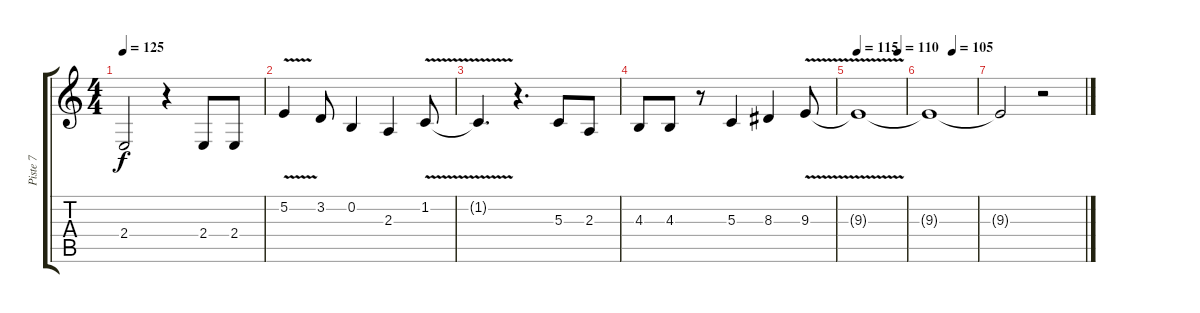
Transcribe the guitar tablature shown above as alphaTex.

\track ("Piste 7" "Piste 7") {instrument englishhorn}
\staff {score tabs}
\tuning (E4 B3 G3 D3 A2 E2) {hide}
\ts (4 4)
\tempo 125
\clef g2
\ks c
2.4{t}.2{dy f} r.4 2.4.8 2.4.8 |
5.2{v}.4 3.2.8 0.2.4 2.3.4 1.2{v}.8 |
1.2{t}.4{d} r.4{d} 5.3.8 2.3.8 |
4.3.8 4.3.8 r.8 5.3.4 8.3.4 9.3{v}.8 |
\tempo 115
\tempo (110 0.84375)
9.3{t}.1 |
\tempo (105 0.5)
9.3{t}.1 |
9.3{t}.2 r.2
